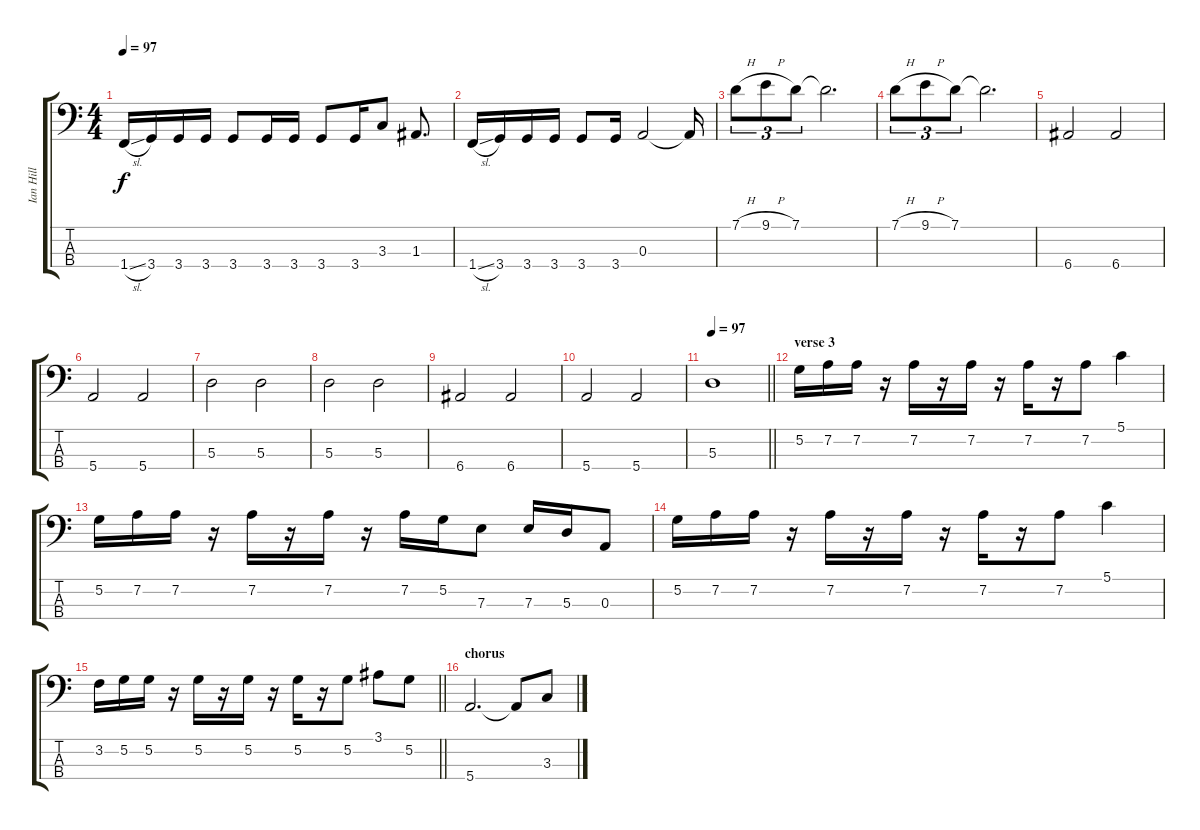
\track ("Ian Hill" "Ian Hill") {instrument electricbasspick}
\staff {score tabs}
\tuning (G2 D2 A1 E1) {hide}
\ts (4 4)
\tempo 97
\clef f4
\ks c
1.4{sl}.16{dy f} 3.4.16 3.4.16 3.4.16 3.4.8 3.4.16 3.4.16 3.4.8 3.4.16 3.3.8 1.3.8{d} |
1.4{sl}.16 3.4.16 3.4.16 3.4.16 3.4.8 3.4.16 0.3.2 0.3{t}.16 |
7.1{h}.8{tu (3 2)} 9.1{h}.8{tu (3 2)} 7.1.8{tu (3 2)} 7.1{t}.2{d} |
7.1{h}.8{tu (3 2)} 9.1{h}.8{tu (3 2)} 7.1.8{tu (3 2)} 7.1{t}.2{d} |
6.4.2 6.4.2 |
5.4.2 5.4.2 |
5.3.2 5.3.2 |
5.3.2 5.3.2 |
6.4.2 6.4.2 |
5.4.2 5.4.2 |
\tempo 97
\barLineRight lightlight
5.3.1 |
\section ("" "verse 3")
5.2.16 7.2.16 7.2.16 r.16 7.2.16 r.16 7.2.16 r.16 7.2.16 r.16 7.2.8 5.1.4 |
5.2.16 7.2.16 7.2.16 r.16 7.2.16 r.16 7.2.16 r.16 7.2.16 5.2.16 7.3.8 7.3.16 5.3.16 0.3.8 |
5.2.16 7.2.16 7.2.16 r.16 7.2.16 r.16 7.2.16 r.16 7.2.16 r.16 7.2.8 5.1.4 |
\barLineRight lightlight
3.2.16 5.2.16 5.2.16 r.16 5.2.16 r.16 5.2.16 r.16 5.2.16 r.16 5.2.8 3.1.8 5.2.8 |
\section ("" "chorus")
5.4.2{d} 5.4{t}.8 3.3.8
